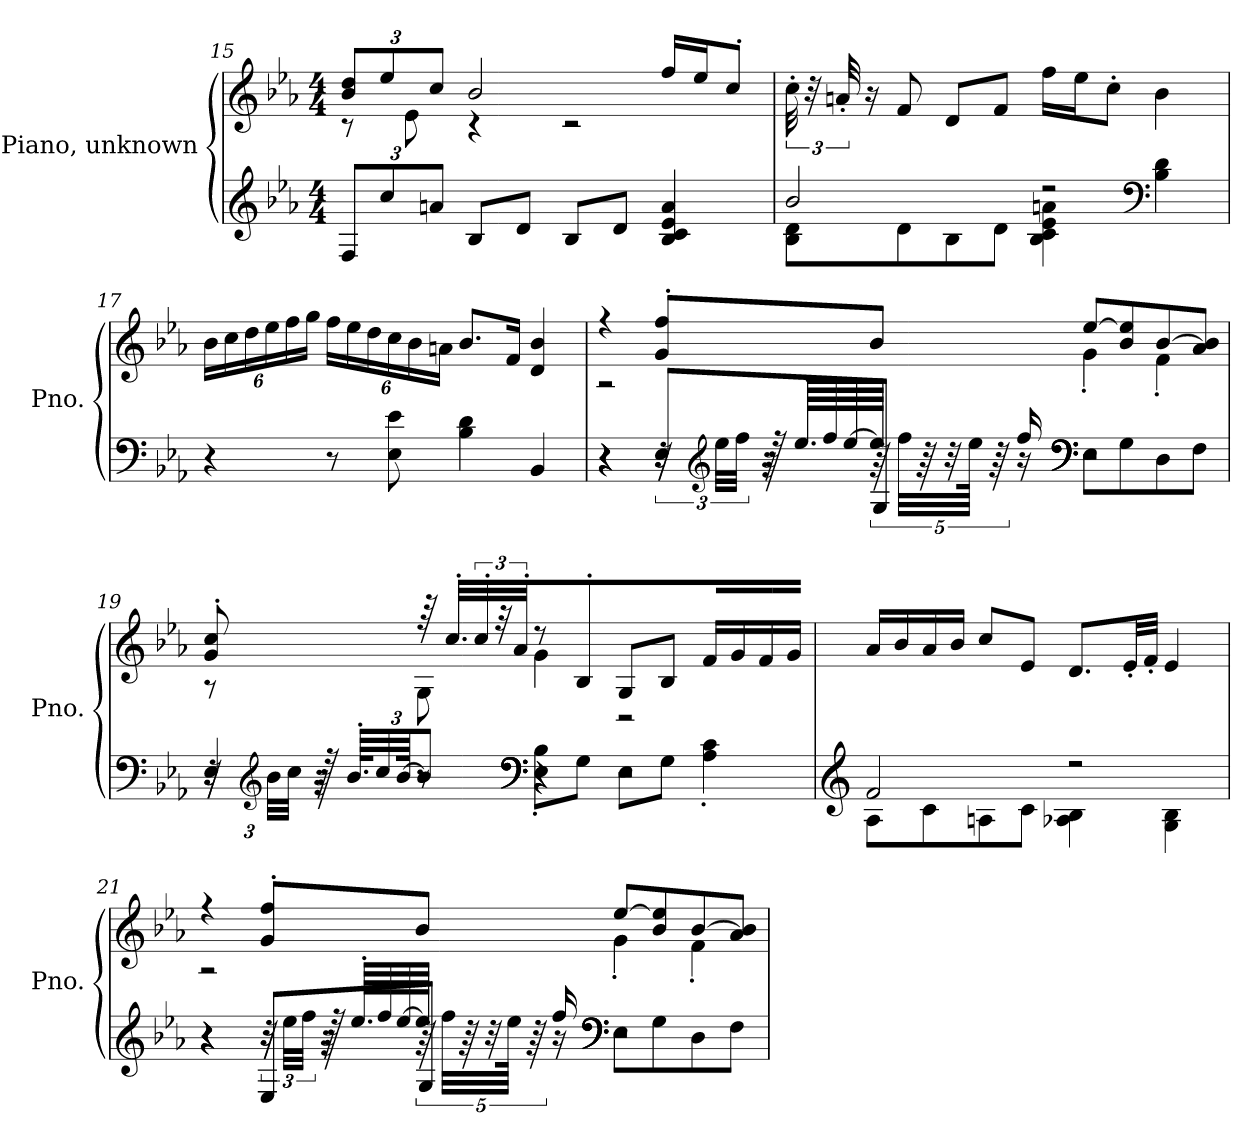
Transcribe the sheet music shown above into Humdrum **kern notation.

**kern	**kern
*part1	*part1
*staff2	*staff1
*I"Piano, unknown	*
*I'Pno.	*
!!LO:PB:g=z
*clefG2	*clefG2
*k[b-e-a-]	*k[b-e-a-]
*M4/4	*M4/4
*Xbrackettup	*Xbrackettup
=15	=15
*	*^
12F/L	12b-/ 12dd/L	8r
12cc/	12ee-/	.
.	.	8e-\
12an/J	12cc/J	.
8B-/L	2b-/	4r
8d/J	.	.
8B-/L	.	2r
8d/J	.	.
4B-/ 4c/ 4e-/ 4a/	16ff/LL	.
.	16ee-/J	.
.	8cc'/J	.
*	*v	*v
=16	=16
*^	*
*	*	*brackettup
2b-/	8B-\ 8d\L	48cc'\
.	.	48r
.	.	48an'/
.	.	16r
.	8d\	8f/
.	8B-\	8d/L
.	8d\J	8f/J
2r	4B-\ 4c\ 4e-\ 4an\	16ff\LL
.	.	16ee-\J
.	.	8cc'\J
*clefF4	*	*
.	4B-\ 4d\	4b-\
*v	*v	*
=17	=17
*	*Xbrackettup
4r	24b-\LL
.	24cc\
.	24dd\
.	24ee-\
.	24ff\
.	24gg\JJ
8r	24ff\LL
.	24ee-\
.	24dd\
8E-\ 8e-\	24cc\
.	24b-\
.	24an\JJ
4B-\ 4d\	8.b-/L
.	16f/Jk
4BB-/	4d/ 4b-/
!!LO:LB:g=z
=18	=18
*^	*^
*	*^	*	*
4r	4r	4r	4r	2r
*	*brackettup	*	*	*
16r	48r	8E-/L	8g/' 8ff/'L	.
*clefG2	*	*	*	*
.	48ee-\LLL	.	.	.
.	48ff\JJJ	.	.	.
128r	16r	.	.	.
64.ee-'/LLLL	.	.	.	.
64ff/	.	.	.	.
[64ee-/	.	.	.	.
64ee-/JJJJ]	80r	8G/J	8b-/J	.
.	40ff\LLL	.	.	.
64r	.	.	.	.
32r	.	.	.	.
.	80ee-\JJJk	.	.	.
.	80r	.	.	.
16ff/	16r	.	.	.
*clefF4	*	*	*	*
2r	8E-\L	2r	[8ee-/L	4g'\
.	8G\	.	8b-/ 8ee-/]	.
.	8D\	.	[8b-/	4f'\
.	8F\J	.	8a-/ 8b-/]J	.
!!LO:LB:g=z	!!
=19	=19	=19	=19	=19
16r	48r	4E-/	8g/' 8cc/'	8r
*clefG2	*	*	*	*
.	48b-\LLL	.	.	.
.	48cc\JJJ	.	.	.
128r	16r	.	.	.
64.b-'/KLLL	.	.	.	.
*Xbrackettup	*	*	*	*
48cc/	.	.	.	.
[96b-/JJK	.	.	.	.
8b-/J]	8r	.	64r	8G\
.	.	.	32.cc'/LLL	.
*	*	*	*brackettup	*
.	.	.	48cc'/JJJ	.
.	.	.	48r	.
.	.	.	48a-'/	.
*clefF4	*	*	*	*
4r	8E-\' 8B-\'L	4r	8r	4g\
.	8G\J	.	8B-'/	.
2r	8E-\L	2r	8G/L	2r
.	8G\J	.	8B-/J	.
.	4A-\' 4c\'	.	16f/LL	.
.	.	.	16g/	.
.	.	.	16f/	.
.	.	.	16g/JJ	.
*v	*v	*v	*	*
*	*v	*v
=20	=20
*clefG2	*
*^	*
2f/	8A-\L	16a-/LL
.	.	16b-/
.	8c\	16a-/
.	.	16b-/JJ
.	8An\	8cc/L
.	8c\J	8e-/J
2r	4A-X\ 4B-\	8.d/L
.	.	32e-'/LL
.	.	32f'/JJJ
.	4G\ 4B-\	4e-/
!!LO:LB:g=z
=21	=21	=21
*	*^	*^
4r	4r	4r	4r	2r
*	*brackettup	*	*	*
16r	48r	8E-/L	8g/' 8ff/'L	.
.	48ee-\LLL	.	.	.
.	48ff\JJJ	.	.	.
128r	16r	.	.	.
64.ee-'/LLLL	.	.	.	.
64ff/	.	.	.	.
[64ee-/	.	.	.	.
64ee-/JJJJ]	80r	8G/J	8b-/J	.
.	40ff\LLL	.	.	.
64r	.	.	.	.
32r	.	.	.	.
.	80ee-\JJJk	.	.	.
.	80r	.	.	.
16ff/	16r	.	.	.
*clefF4	*	*	*	*
2r	8E-\L	2r	[8ee-/L	4g'\
.	8G\	.	8b-/ 8ee-/]	.
.	8D\	.	[8b-/	4f'\
.	8F\J	.	8a-/ 8b-/]J	.
*v	*v	*v	*	*
*	*v	*v
=	=
*-	*-
